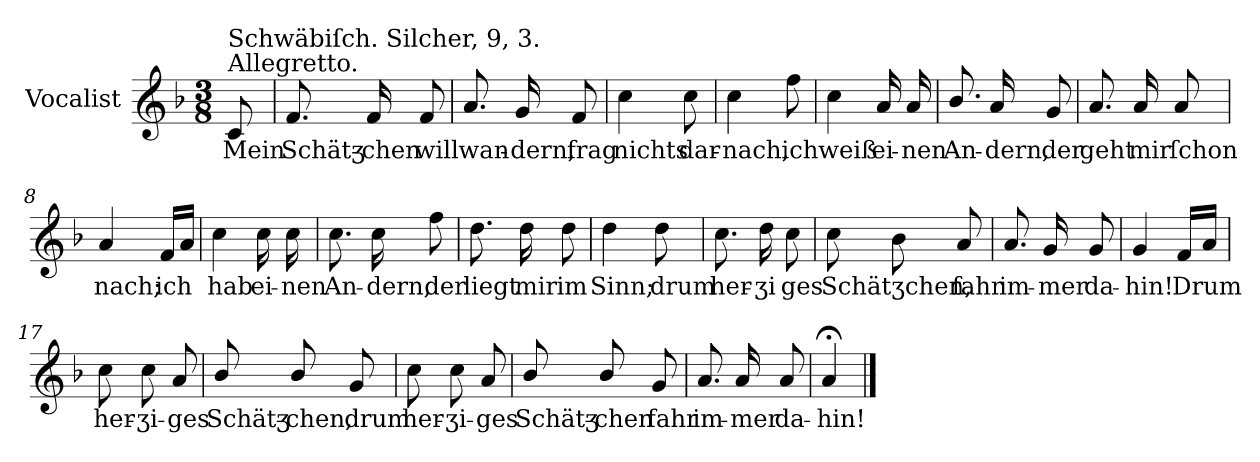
**kern	**text
*part1	*part1
*staff1	*staff1
*I"Vocalist	*
*k[b-]	*
*F:	*
*M3/8	*
=	=
!LO:TX:a:t=Allegretto.	!
!LO:TX:a:t=Schwäbiſch. Silcher, 9, 3.	!
8c	Mein
=1	=1
8.f	Schätʒ-
16f	-chen
8f	will
=2	=2
8.a	wan-
16g	-dern,
8f	frag
=3	=3
4cc	nichts
8cc	dar-
=4	=4
4cc	-nach,
8ff	ich
=5	=5
4cc	weiß
16a	ei-
16a	-nen
=6	=6
8.b-/	An-
16a	-dern,
8g	der
=7	=7
8.a	geht
16a	mir
8a	ſchon
=8	=8
4a	nach;
16fLL	ich
16aJJ	.
=9	=9
4cc	hab
16cc	ei-
16cc	-nen
=10	=10
8.cc	An-
16cc	-dern,
8ff	der
=11	=11
8.dd	liegt
16dd	mir
8dd	im
=12	=12
4dd	Sinn;
8dd	drum
=13	=13
8.cc	her-
16dd	-ʒi
8cc	ges
=14	=14
8cc	Schätʒchen,
8b-	.
8a	fahr
=15	=15
8.a	im-
16g	-mer
8g	da-
=16	=16
4g	-hin!
16fLL	Drum
16aJJ	.
=17	=17
8cc	her-
8cc	-ʒi-
8a	-ges
=18	=18
8b-/	Schätʒ-
8b-/	-chen,
8g	drum
=19	=19
8cc	her-
8cc	-ʒi-
8a	-ges
=20	=20
8b-/	Schätʒ-
8b-/	-chen
8g	fahr
=21	=21
8.a	im-
16a	-mer
8a	da-
=22	=22
4a;<	-hin!
==	==
*-	*-
